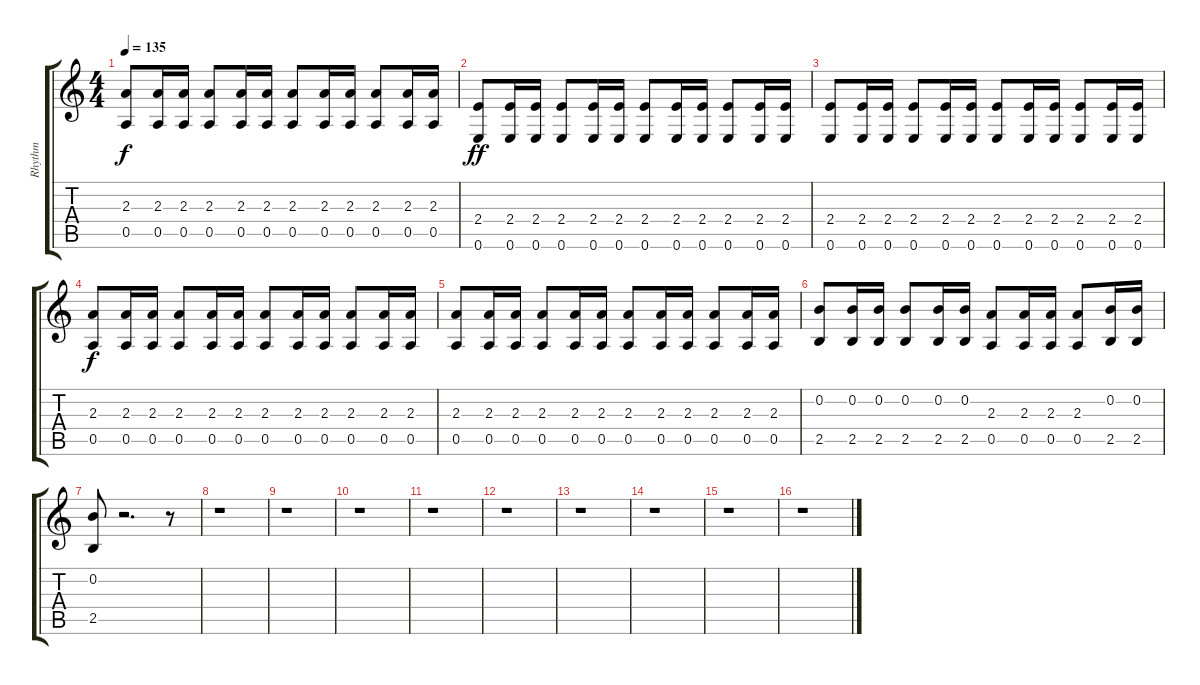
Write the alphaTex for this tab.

\track ("Rhythm" "Rhythm") {instrument distortionguitar}
\staff {score tabs}
\tuning (E4 B3 G3 D3 A2 E2) {hide}
\ts (4 4)
\tempo 135
\clef g2
\ks c
(2.3 0.5).8{dy f} (2.3 0.5).16 (2.3 0.5).16 (2.3 0.5).8 (2.3 0.5).16 (2.3 0.5).16 (2.3 0.5).8 (2.3 0.5).16 (2.3 0.5).16 (2.3 0.5).8 (2.3 0.5).16 (2.3 0.5).16 |
(2.4 0.6).8{dy ff} (2.4 0.6).16 (2.4 0.6).16 (2.4 0.6).8 (2.4 0.6).16 (2.4 0.6).16 (2.4 0.6).8 (2.4 0.6).16 (2.4 0.6).16 (2.4 0.6).8 (2.4 0.6).16 (2.4 0.6).16 |
(2.4 0.6).8 (2.4 0.6).16 (2.4 0.6).16 (2.4 0.6).8 (2.4 0.6).16 (2.4 0.6).16 (2.4 0.6).8 (2.4 0.6).16 (2.4 0.6).16 (2.4 0.6).8 (2.4 0.6).16 (2.4 0.6).16 |
(2.3 0.5).8{dy f} (2.3 0.5).16 (2.3 0.5).16 (2.3 0.5).8 (2.3 0.5).16 (2.3 0.5).16 (2.3 0.5).8 (2.3 0.5).16 (2.3 0.5).16 (2.3 0.5).8 (2.3 0.5).16 (2.3 0.5).16 |
(2.3 0.5).8 (2.3 0.5).16 (2.3 0.5).16 (2.3 0.5).8 (2.3 0.5).16 (2.3 0.5).16 (2.3 0.5).8 (2.3 0.5).16 (2.3 0.5).16 (2.3 0.5).8 (2.3 0.5).16 (2.3 0.5).16 |
(0.2 2.5).8 (0.2 2.5).16 (0.2 2.5).16 (0.2 2.5).8 (0.2 2.5).16 (0.2 2.5).16 (2.3 0.5).8 (2.3 0.5).16 (2.3 0.5).16 (2.3 0.5).8 (0.2 2.5).16 (0.2 2.5).16 |
(0.2 2.5).8 r.2{d} r.8 |
r.1 |
r.1 |
r.1 |
r.1 |
r.1 |
r.1 |
r.1 |
r.1 |
r.1
